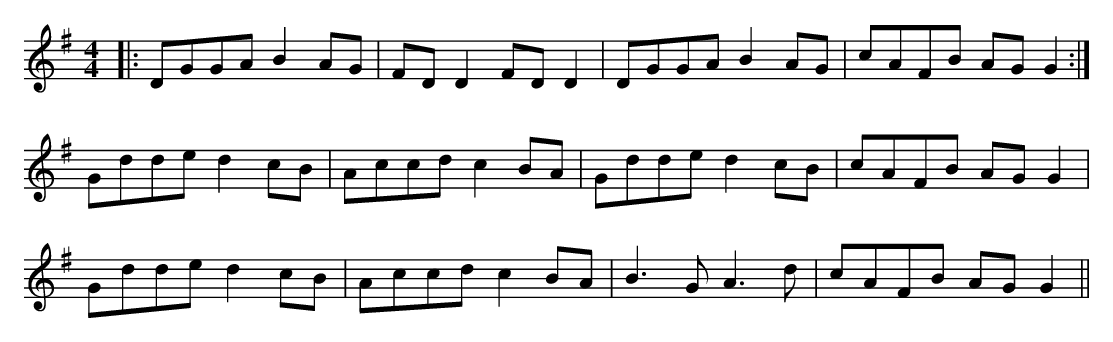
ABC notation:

X:1
M:4/4
K:G
|:DGGA B2 AG|FD D2 FD D2|DGGA B2 AG|cAFB AG G2:|
Gdde d2cB|Accd c2 BA|Gdde d2 cB|cAFB AG G2|
Gdde d2cB|Accd c2 BA|B3 G A3 d|cAFB AG G2||
